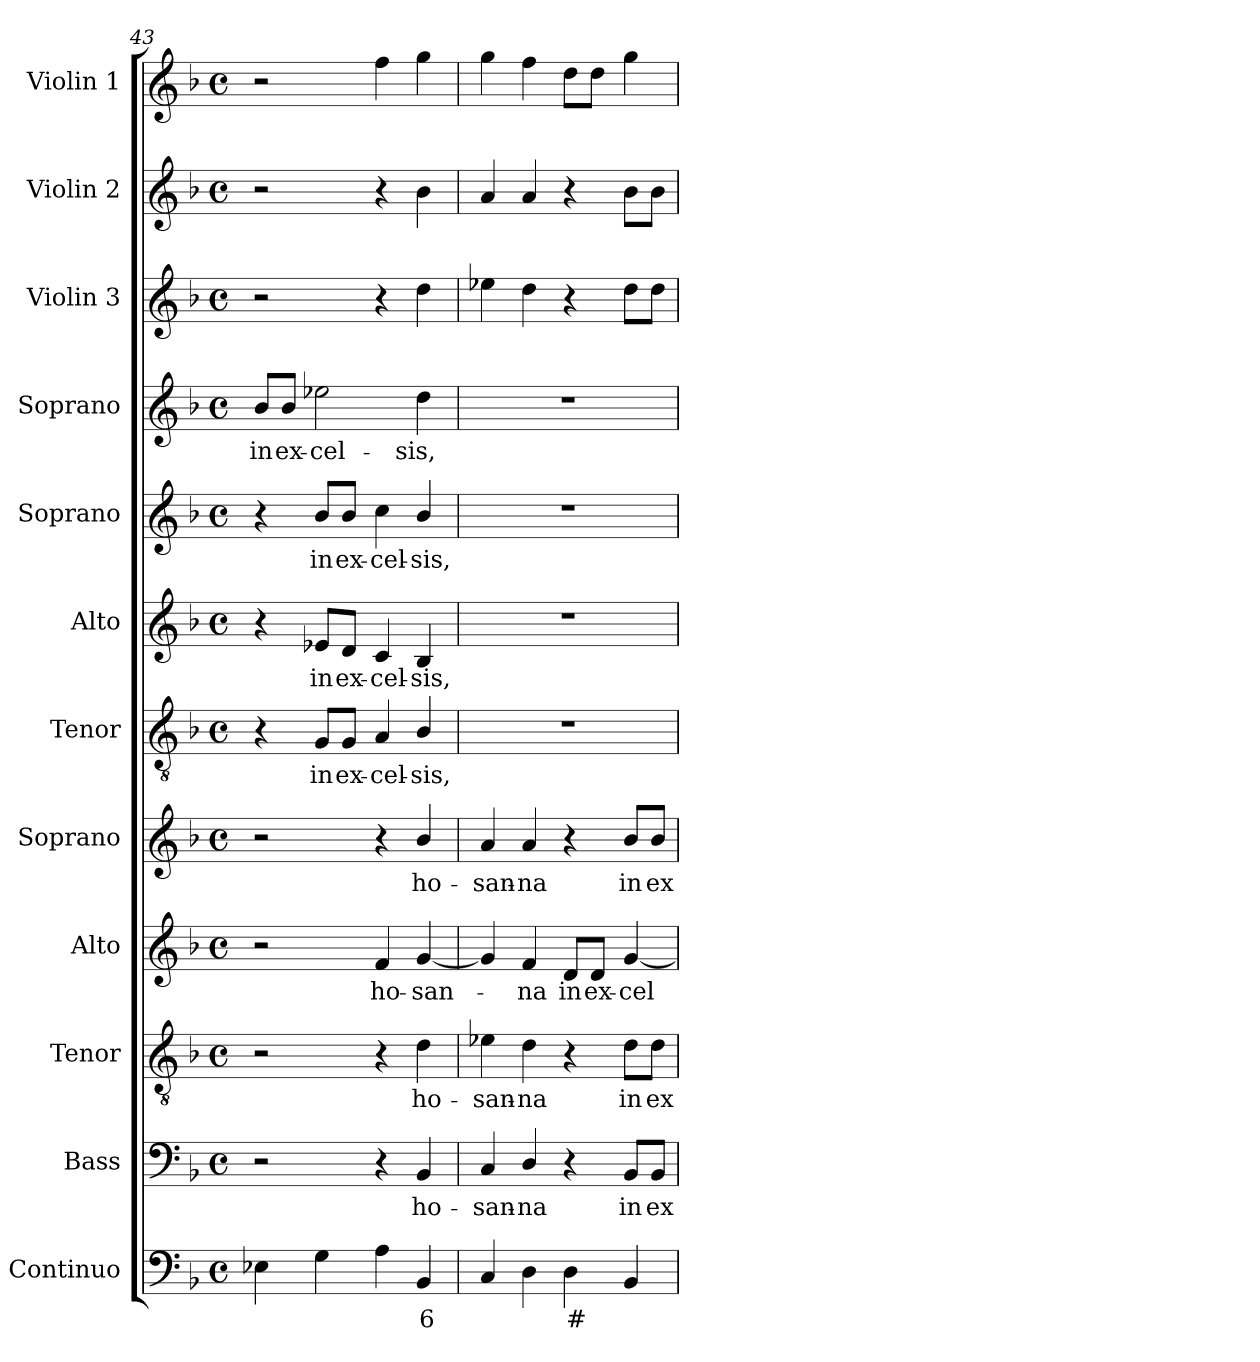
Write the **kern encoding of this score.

**kern	**text	**kern	**text	**kern	**text	**kern	**text	**kern	**text	**kern	**text	**kern	**text	**kern	**text	**kern	**text	**kern	**kern	**kern
*part12	*part12	*part11	*part11	*part10	*part10	*part9	*part9	*part8	*part8	*part7	*part7	*part6	*part6	*part5	*part5	*part4	*part4	*part3	*part2	*part1
*staff12	*staff12	*staff11	*staff11	*staff10	*staff10	*staff9	*staff9	*staff8	*staff8	*staff7	*staff7	*staff6	*staff6	*staff5	*staff5	*staff4	*staff4	*staff3	*staff2	*staff1
*I"Continuo	*	*I"Bass	*	*I"Tenor	*	*I"Alto	*	*I"Soprano	*	*I"Tenor	*	*I"Alto	*	*I"Soprano	*	*I"Soprano	*	*I"Violin 3	*I"Violin 2	*I"Violin 1
*I'Cont.	*	*I'B.	*	*I'T.	*	*I'A.	*	*I'S.	*	*I'T.	*	*I'A.	*	*I'S.	*	*I'S.	*	*I'Vln. 3	*I'Vln. 2	*I'Vln. 1
*clefF4	*	*clefF4	*	*clefGv2	*	*clefG2	*	*clefG2	*	*clefGv2	*	*clefG2	*	*clefG2	*	*clefG2	*	*clefG2	*clefG2	*clefG2
*	*	*	*	*ITrd7c12	*	*	*	*	*	*ITrd7c12	*	*	*	*	*	*	*	*	*	*
*k[b-]	*	*k[b-]	*	*k[b-]	*	*k[b-]	*	*k[b-]	*	*k[b-]	*	*k[b-]	*	*k[b-]	*	*k[b-]	*	*k[b-]	*k[b-]	*k[b-]
*F:	*	*F:	*	*F:	*	*F:	*	*F:	*	*F:	*	*F:	*	*F:	*	*F:	*	*F:	*F:	*F:
*M4/4	*	*M4/4	*	*M4/4	*	*M4/4	*	*M4/4	*	*M4/4	*	*M4/4	*	*M4/4	*	*M4/4	*	*M4/4	*M4/4	*M4/4
*met(c)	*	*met(c)	*	*met(c)	*	*met(c)	*	*met(c)	*	*met(c)	*	*met(c)	*	*met(c)	*	*met(c)	*	*met(c)	*met(c)	*met(c)
=43	=43	=43	=43	=43	=43	=43	=43	=43	=43	=43	=43	=43	=43	=43	=43	=43	=43	=43	=43	=43
!	!	!	!	!	!	!	!	!	!	!	!	!	!	!	!	!	!LO:LY:b:color=#000000	!	!	!
4E-Xi\	.	2r	.	2r	.	2r	.	2r	.	4r	.	4r	.	4r	.	8b-i/L	in	2r	2r	2r
!	!	!	!	!	!	!	!	!	!	!	!	!	!	!	!	!	!LO:LY:b:color=#000000	!	!	!
.	.	.	.	.	.	.	.	.	.	.	.	.	.	.	.	8b-i/J	ex-	.	.	.
!	!	!	!	!	!	!	!	!	!	!	!LO:LY:b:color=#000000	!	!	!	!	!	!	!	!	!
!	!	!	!	!	!	!	!	!	!	!	!	!	!LO:LY:b:color=#000000	!	!	!	!	!	!	!
!	!	!	!	!	!	!	!	!	!	!	!	!	!	!	!LO:LY:b:color=#000000	!	!	!	!	!
!	!	!	!	!	!	!	!	!	!	!	!	!	!	!	!	!	!LO:LY:b:color=#000000	!	!	!
4Gi\	.	.	.	.	.	.	.	.	.	8GGi/L	in	8e-Xi/L	in	8b-i/L	in	2ee-Xi\	-cel-	.	.	.
!	!	!	!	!	!	!	!	!	!	!	!LO:LY:b:color=#000000	!	!	!	!	!	!	!	!	!
!	!	!	!	!	!	!	!	!	!	!	!	!	!LO:LY:b:color=#000000	!	!	!	!	!	!	!
!	!	!	!	!	!	!	!	!	!	!	!	!	!	!	!LO:LY:b:color=#000000	!	!	!	!	!
.	.	.	.	.	.	.	.	.	.	8GGi/J	ex-	8di/J	ex-	8b-i/J	ex-	.	.	.	.	.
!	!	!	!	!	!	!	!LO:LY:b:color=#000000	!	!	!	!	!	!	!	!	!	!	!	!	!
!	!	!	!	!	!	!	!	!	!	!	!LO:LY:b:color=#000000	!	!	!	!	!	!	!	!	!
!	!	!	!	!	!	!	!	!	!	!	!	!	!LO:LY:b:color=#000000	!	!	!	!	!	!	!
!	!	!	!	!	!	!	!	!	!	!	!	!	!	!	!LO:LY:b:color=#000000	!	!	!	!	!
4Ai\	.	4r	.	4r	.	4fi/	ho-	4r	.	4AAi/	-cel-	4ci/	-cel-	4cci\	-cel-	.	.	4r	4r	4ffi\
!	!LO:LY:b:color=#000000	!	!	!	!	!	!	!	!	!	!	!	!	!	!	!	!	!	!	!
!	!	!	!LO:LY:b:color=#000000	!	!	!	!	!	!	!	!	!	!	!	!	!	!	!	!	!
!	!	!	!	!	!LO:LY:b:color=#000000	!	!	!	!	!	!	!	!	!	!	!	!	!	!	!
!	!	!	!	!	!	!	!LO:LY:b:color=#000000	!	!	!	!	!	!	!	!	!	!	!	!	!
!	!	!	!	!	!	!	!	!	!LO:LY:b:color=#000000	!	!	!	!	!	!	!	!	!	!	!
!	!	!	!	!	!	!	!	!	!	!	!LO:LY:b:color=#000000	!	!	!	!	!	!	!	!	!
!	!	!	!	!	!	!	!	!	!	!	!	!	!LO:LY:b:color=#000000	!	!	!	!	!	!	!
!	!	!	!	!	!	!	!	!	!	!	!	!	!	!	!LO:LY:b:color=#000000	!	!	!	!	!
!	!	!	!	!	!	!	!	!	!	!	!	!	!	!	!	!	!LO:LY:b:color=#000000	!	!	!
4BB-i/	6	4BB-i/	ho-	4Di\	ho-	[<4gi/	-san-	4b-i/	ho-	4BB-i/	-sis,	4B-i/	-sis,	4b-i/	-sis,	4ddi\	-sis,	4ddi\	4b-i\	4ggi\
=44	=44	=44	=44	=44	=44	=44	=44	=44	=44	=44	=44	=44	=44	=44	=44	=44	=44	=44	=44	=44
!	!	!	!LO:LY:b:color=#000000	!	!	!	!	!	!	!	!	!	!	!	!	!	!	!	!	!
!	!	!	!	!	!LO:LY:b:color=#000000	!	!	!	!	!	!	!	!	!	!	!	!	!	!	!
!	!	!	!	!	!	!	!	!	!LO:LY:b:color=#000000	!	!	!	!	!	!	!	!	!	!	!
4Ci/	.	4Ci/	-san-	4E-Xi\	-san-	4gi/]	.	4ai/	-san-	1r	.	1r	.	1r	.	1r	.	4ee-Xi\	4ai/	4ggi\
!	!	!	!LO:LY:b:color=#000000	!	!	!	!	!	!	!	!	!	!	!	!	!	!	!	!	!
!	!	!	!	!	!LO:LY:b:color=#000000	!	!	!	!	!	!	!	!	!	!	!	!	!	!	!
!	!	!	!	!	!	!	!LO:LY:b:color=#000000	!	!	!	!	!	!	!	!	!	!	!	!	!
!	!	!	!	!	!	!	!	!	!LO:LY:b:color=#000000	!	!	!	!	!	!	!	!	!	!	!
4Di\	.	4Di/	-na	4Di\	-na	4fi/	-na	4ai/	-na	.	.	.	.	.	.	.	.	4ddi\	4ai/	4ffi\
!	!LO:LY:b:color=#000000	!	!	!	!	!	!	!	!	!	!	!	!	!	!	!	!	!	!	!
!	!	!	!	!	!	!	!LO:LY:b:color=#000000	!	!	!	!	!	!	!	!	!	!	!	!	!
4Di\	#	4r	.	4r	.	8di/L	in	4r	.	.	.	.	.	.	.	.	.	4r	4r	8ddi\L
!	!	!	!	!	!	!	!LO:LY:b:color=#000000	!	!	!	!	!	!	!	!	!	!	!	!	!
.	.	.	.	.	.	8di/J	ex-	.	.	.	.	.	.	.	.	.	.	.	.	8ddi\J
!	!	!	!LO:LY:b:color=#000000	!	!	!	!	!	!	!	!	!	!	!	!	!	!	!	!	!
!	!	!	!	!	!LO:LY:b:color=#000000	!	!	!	!	!	!	!	!	!	!	!	!	!	!	!
!	!	!	!	!	!	!	!LO:LY:b:color=#000000	!	!	!	!	!	!	!	!	!	!	!	!	!
!	!	!	!	!	!	!	!	!	!LO:LY:b:color=#000000	!	!	!	!	!	!	!	!	!	!	!
4BB-i/	.	8BB-i/L	in	8Di\L	in	[<4gi/	-cel-	8b-i/L	in	.	.	.	.	.	.	.	.	8ddi\L	8b-i\L	4ggi\
!	!	!	!LO:LY:b:color=#000000	!	!	!	!	!	!	!	!	!	!	!	!	!	!	!	!	!
!	!	!	!	!	!LO:LY:b:color=#000000	!	!	!	!	!	!	!	!	!	!	!	!	!	!	!
!	!	!	!	!	!	!	!	!	!LO:LY:b:color=#000000	!	!	!	!	!	!	!	!	!	!	!
.	.	8BB-i/J	ex-	8Di\J	ex-	.	.	8b-i/J	ex-	.	.	.	.	.	.	.	.	8ddi\J	8b-i\J	.
=	=	=	=	=	=	=	=	=	=	=	=	=	=	=	=	=	=	=	=	=
*-	*-	*-	*-	*-	*-	*-	*-	*-	*-	*-	*-	*-	*-	*-	*-	*-	*-	*-	*-	*-
